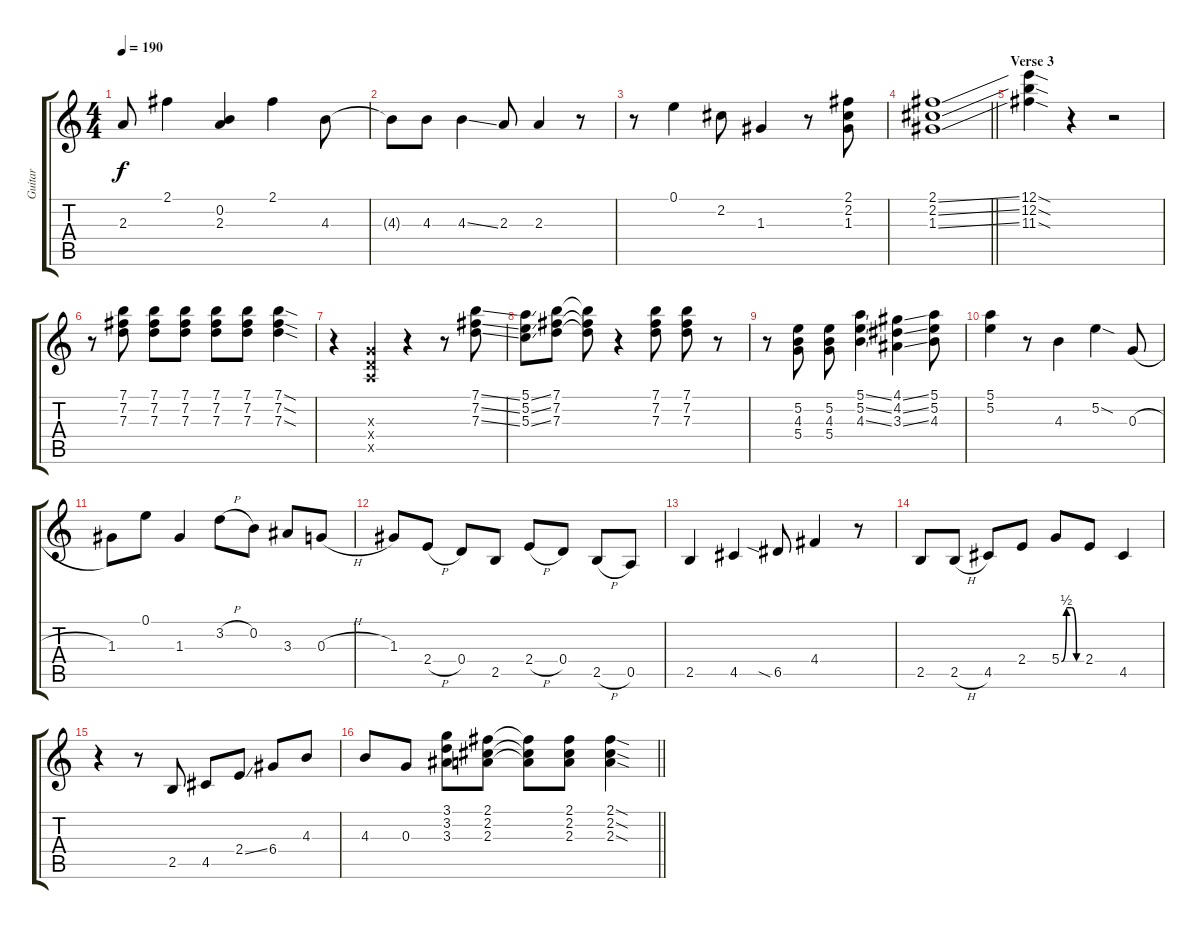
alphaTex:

\track ("Guitar" "Guitar") {instrument electricguitarjazz}
\staff {score tabs}
\tuning (E4 B3 G3 D3 A2 E2) {hide}
\ts (4 4)
\tempo 190
\clef g2
\ks c
2.3.8{dy f} 2.1.4 (0.2 2.3).4 2.1.4 4.3.8 |
4.3{t}.8 4.3.8 4.3{ss}.4 2.3.8 2.3.4 r.8 |
r.8 0.1.4 2.2.8 1.3.4 r.8 (2.1 2.2 1.3).8 |
\barLineRight lightlight
(2.1{ss} 2.2{ss} 1.3{ss}).1 |
\section ("" "Verse 3")
(12.1{sod} 12.2{sod} 11.3{sod}).4 r.4 r.2 |
r.8 (7.1 7.2 7.3).8 (7.1 7.2 7.3).8 (7.1 7.2 7.3).8 (7.1 7.2 7.3).8 (7.1 7.2 7.3).8 (7.1{sod} 7.2{sod} 7.3{sod}).4 |
r.4 (0.3{x} 0.4{x} 0.5{x}).4 r.4 r.8 (7.1{ss} 7.2{ss} 7.3{ss}).8 |
(5.1{ss} 5.2{ss} 5.3{ss}).8 (7.1 7.2 7.3).8 (7.1{t} 7.2{t} 7.3{t}).8 r.4 (7.1 7.2 7.3).8 (7.1 7.2 7.3).8 r.8 |
r.8 (5.2 4.3 5.4).8 (5.2 4.3 5.4).8 (5.1{ss} 5.2{ss} 4.3{ss}).4 (4.1{ss} 4.2{ss} 3.3{ss}).4 (5.1 5.2 4.3).8 |
(5.1 5.2).4 r.8 4.3.4 5.2{sod}.4 0.3{h}.8 |
1.3.8 0.1.8 1.3.4 3.2{h}.8 0.2.8 3.3.8 0.3{h}.8 |
1.3.8 2.4{h}.8 0.4.8 2.5.8 2.4{h}.8 0.4.8 2.5{h}.8 0.5.8 |
2.5.4 4.5.4 6.5{sia}.8 4.4.4 r.8 |
2.5.8 2.5{h}.8 4.5.8 2.4.8 5.4{be (custom 0 0 15 2 30 2 45 0 60 0)}.8 2.4.8 4.5.4 |
r.4 r.8 2.5.8 4.5.8 2.4{ss}.8 6.4.8 4.3.8 |
\barLineRight lightlight
4.3.8 0.3.8 (3.1 3.2 3.3).8 (2.1 2.2 2.3).8 (2.1{t} 2.2{t} 2.3{t}).8 (2.1 2.2 2.3).8 (2.1{sod} 2.2{sod} 2.3{sod}).4
